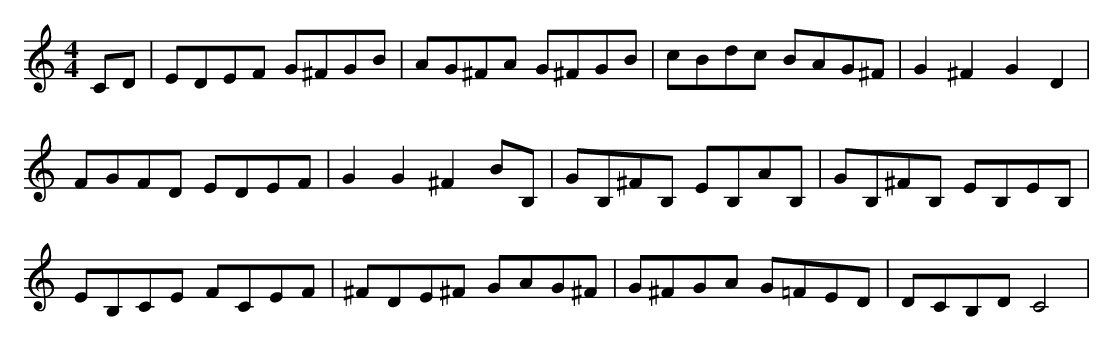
X:1
M:4/4
K:C
CD|EDEF G^FGB|AG^FA G^FGB|cBdc BAG^F|G2^F2 G2D2|
FGFD EDEF|G2G2 ^F2BB,|GB,^FB, EB,AB,|GB,^FB, EB,EB,|
EB,CE FCEF|^FDE^F GAG^F|G^FGA G=FED|DCB,D C4|
